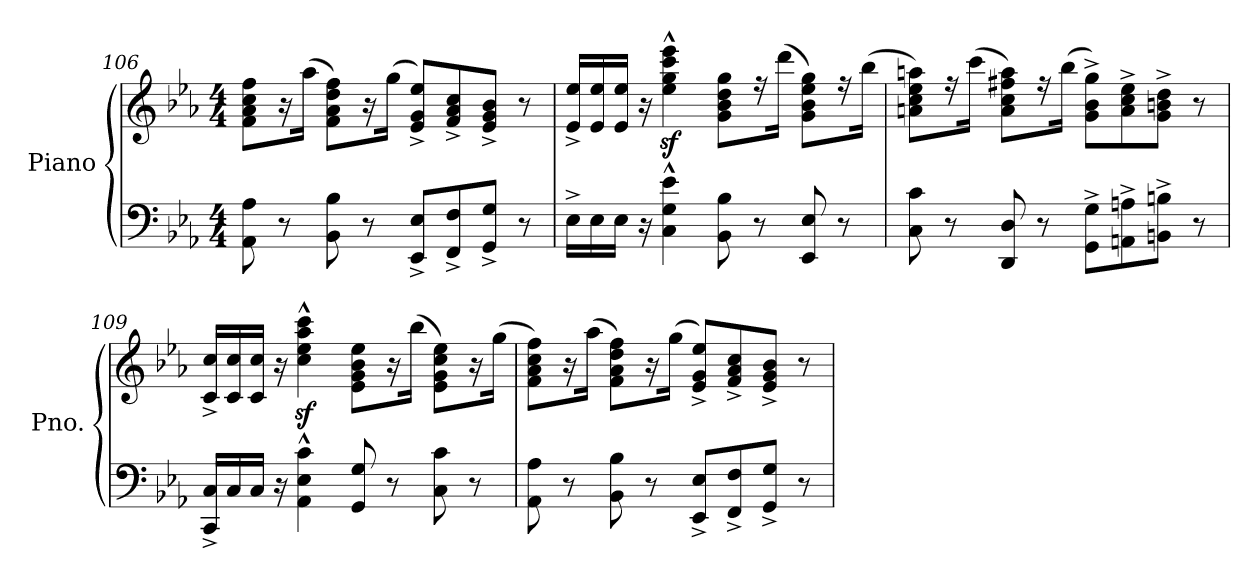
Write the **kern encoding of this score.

**kern	**kern
*part1	*part1
*staff2	*staff1
*I"Piano	*
*I'Pno.	*
*clefF4	*clefG2
*k[b-e-a-]	*k[b-e-a-]
*M4/4	*M4/4
=106	=106
8AA-\ 8A-\	8f\ 8a-\ 8cc\ 8ff\L
8r	16r
.	(16aa-\Jk
8BB-\ 8B-\	8f\ 8a-\ 8dd\ 8ff\L)
8r	16r
.	(16gg\Jk
8EE-/^ 8E-/^L	8e-/^ 8g/^ 8ee-/^L)
8FF/^ 8F/^	8f/^ 8a-/^ 8cc/^
8GG/^ 8G/^J	8e-/^ 8g/^ 8b-/^J
8r	8r
!!LO:PB:g=z
=107	=107
16E-^\LL	16e-/^ 16ee-/^LL
16E-\	16e-/ 16ee-/
16E-\JJ	16e-/ 16ee-/JJ
16r	16r
4C\^^ 4G\^^ 4e-\^^	4ee-\z<^^ 4gg\z<^^ 4ccc\z<^^ 4eee-\z<^^
8BB-\ 8B-\	8g\ 8b-\ 8dd\ 8gg\L
8r	16r
.	(16ddd\Jk
8EE-/ 8E-/	8g\ 8b-\ 8ee-\ 8gg\L)
8r	16r
.	(16bb-\Jk
=108	=108
8C\ 8c\	8an\ 8cc\ 8ee-\ 8aan\L)
8r	16r
.	(16ccc\Jk
8DD/ 8D/	8a\ 8cc\ 8ff#X\ 8aa\L)
8r	16r
.	(16bb-\Jk
8GG\^ 8G\^L	8g\^ 8b-\^ 8gg\^L)
8AAn\^ 8An\^	8a\^ 8cc\^ 8ee-\^
8BBn\^ 8Bn\^J	8g\^ 8bn\^ 8dd\^J
8r	8r
=109	=109
16CC/^ 16C/^LL	16c/^ 16cc/^LL
16C/	16c/ 16cc/
16C/JJ	16c/ 16cc/JJ
16r	16r
4AA-\^^ 4E-\^^ 4c\^^	4cc\z<^^ 4ee-\z<^^ 4aa-\z<^^ 4ccc\z<^^
8GG/ 8G/	8e-\ 8g\ 8b-\ 8ee-\L
8r	16r
.	(16bb-\Jk
8C\ 8c\	8e-\ 8g\ 8cc\ 8ee-\L)
8r	16r
.	(16gg\Jk
!!LO:LB:g=z
=110	=110
8AA-\ 8A-\	8f\ 8a-\ 8cc\ 8ff\L)
8r	16r
.	(16aa-\Jk
8BB-\ 8B-\	8f\ 8a-\ 8dd\ 8ff\L)
8r	16r
.	(16gg\Jk
8EE-/^ 8E-/^L	8e-/^ 8g/^ 8ee-/^L)
8FF/^ 8F/^	8f/^ 8a-/^ 8cc/^
8GG/^ 8G/^J	8e-/^ 8g/^ 8b-/^J
8r	8r
=	=
*-	*-
